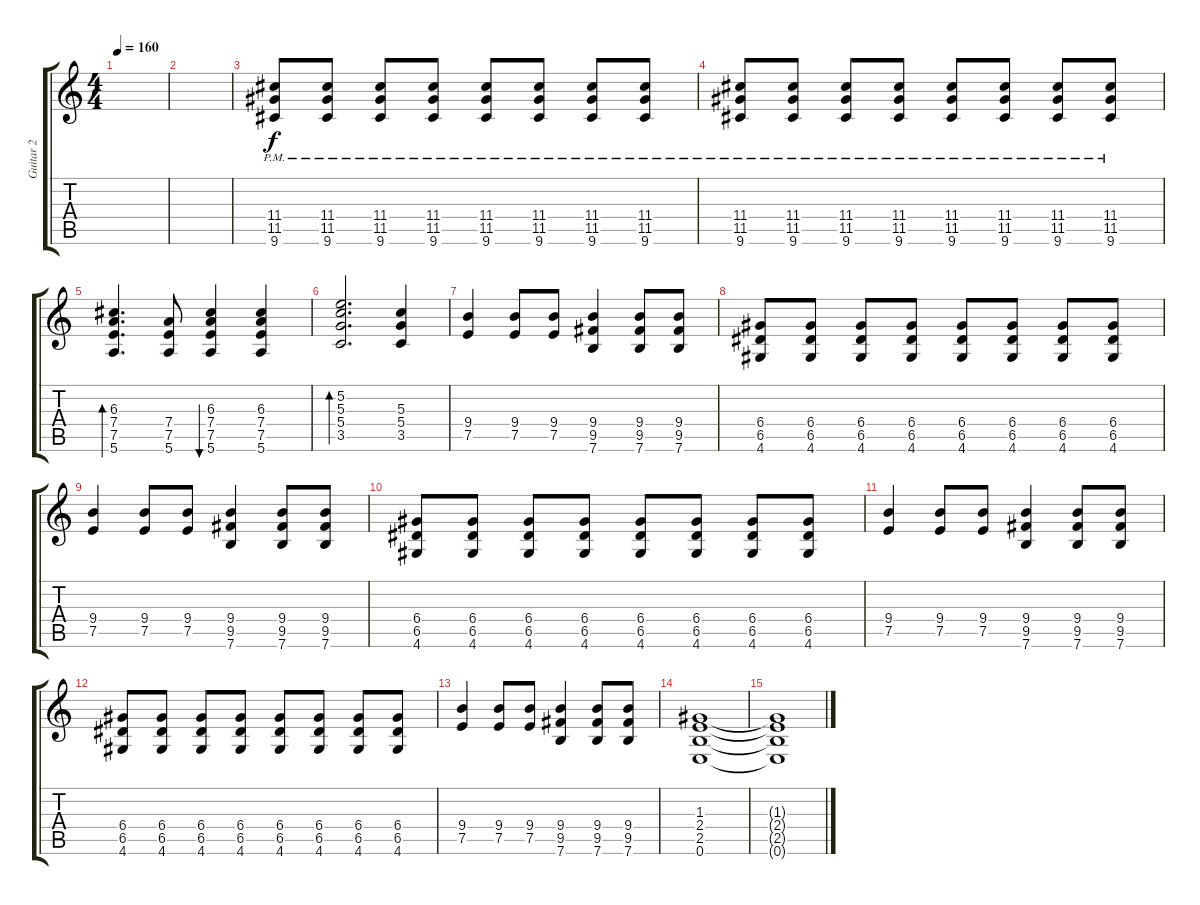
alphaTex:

\track ("Guitar 2" "Guitar 2") {instrument distortionguitar}
\staff {score tabs}
\tuning (E4 B3 G3 D3 A2 E2) {hide}
\ts (4 4)
\tempo 160
\clef g2
\ks c
|
|
(11.4{pm} 11.5{pm} 9.6{pm}).8 (11.4{pm} 11.5{pm} 9.6{pm}).8 (11.4{pm} 11.5{pm} 9.6{pm}).8 (11.4{pm} 11.5{pm} 9.6{pm}).8 (11.4{pm} 11.5{pm} 9.6{pm}).8 (11.4{pm} 11.5{pm} 9.6{pm}).8 (11.4{pm} 11.5{pm} 9.6{pm}).8 (11.4{pm} 11.5{pm} 9.6{pm}).8 |
(11.4{pm} 11.5{pm} 9.6{pm}).8 (11.4{pm} 11.5{pm} 9.6{pm}).8 (11.4{pm} 11.5{pm} 9.6{pm}).8 (11.4{pm} 11.5{pm} 9.6{pm}).8 (11.4{pm} 11.5{pm} 9.6{pm}).8 (11.4{pm} 11.5{pm} 9.6{pm}).8 (11.4{pm} 11.5{pm} 9.6{pm}).8 (11.4{pm} 11.5{pm} 9.6{pm}).8 |
(6.3 7.4 7.5 5.6).4{d bd 30} (7.4 7.5 5.6).8 (6.3 7.4 7.5 5.6).4{bu 30} (6.3 7.4 7.5 5.6).4 |
(5.2 5.3 5.4 3.5).2{d bd 30} (5.3 5.4 3.5).4 |
(9.4 7.5).4 (9.4 7.5).8 (9.4 7.5).8 (9.4 9.5 7.6).4 (9.4 9.5 7.6).8 (9.4 9.5 7.6).8 |
(6.4 6.5 4.6).8 (6.4 6.5 4.6).8 (6.4 6.5 4.6).8 (6.4 6.5 4.6).8 (6.4 6.5 4.6).8 (6.4 6.5 4.6).8 (6.4 6.5 4.6).8 (6.4 6.5 4.6).8 |
(9.4 7.5).4 (9.4 7.5).8 (9.4 7.5).8 (9.4 9.5 7.6).4 (9.4 9.5 7.6).8 (9.4 9.5 7.6).8 |
(6.4 6.5 4.6).8 (6.4 6.5 4.6).8 (6.4 6.5 4.6).8 (6.4 6.5 4.6).8 (6.4 6.5 4.6).8 (6.4 6.5 4.6).8 (6.4 6.5 4.6).8 (6.4 6.5 4.6).8 |
(9.4 7.5).4 (9.4 7.5).8 (9.4 7.5).8 (9.4 9.5 7.6).4 (9.4 9.5 7.6).8 (9.4 9.5 7.6).8 |
(6.4 6.5 4.6).8 (6.4 6.5 4.6).8 (6.4 6.5 4.6).8 (6.4 6.5 4.6).8 (6.4 6.5 4.6).8 (6.4 6.5 4.6).8 (6.4 6.5 4.6).8 (6.4 6.5 4.6).8 |
(9.4 7.5).4 (9.4 7.5).8 (9.4 7.5).8 (9.4 9.5 7.6).4 (9.4 9.5 7.6).8 (9.4 9.5 7.6).8 |
(1.3 2.4 2.5 0.6).1 |
(1.3{t} 2.4{t} 2.5{t} 0.6{t}).1
